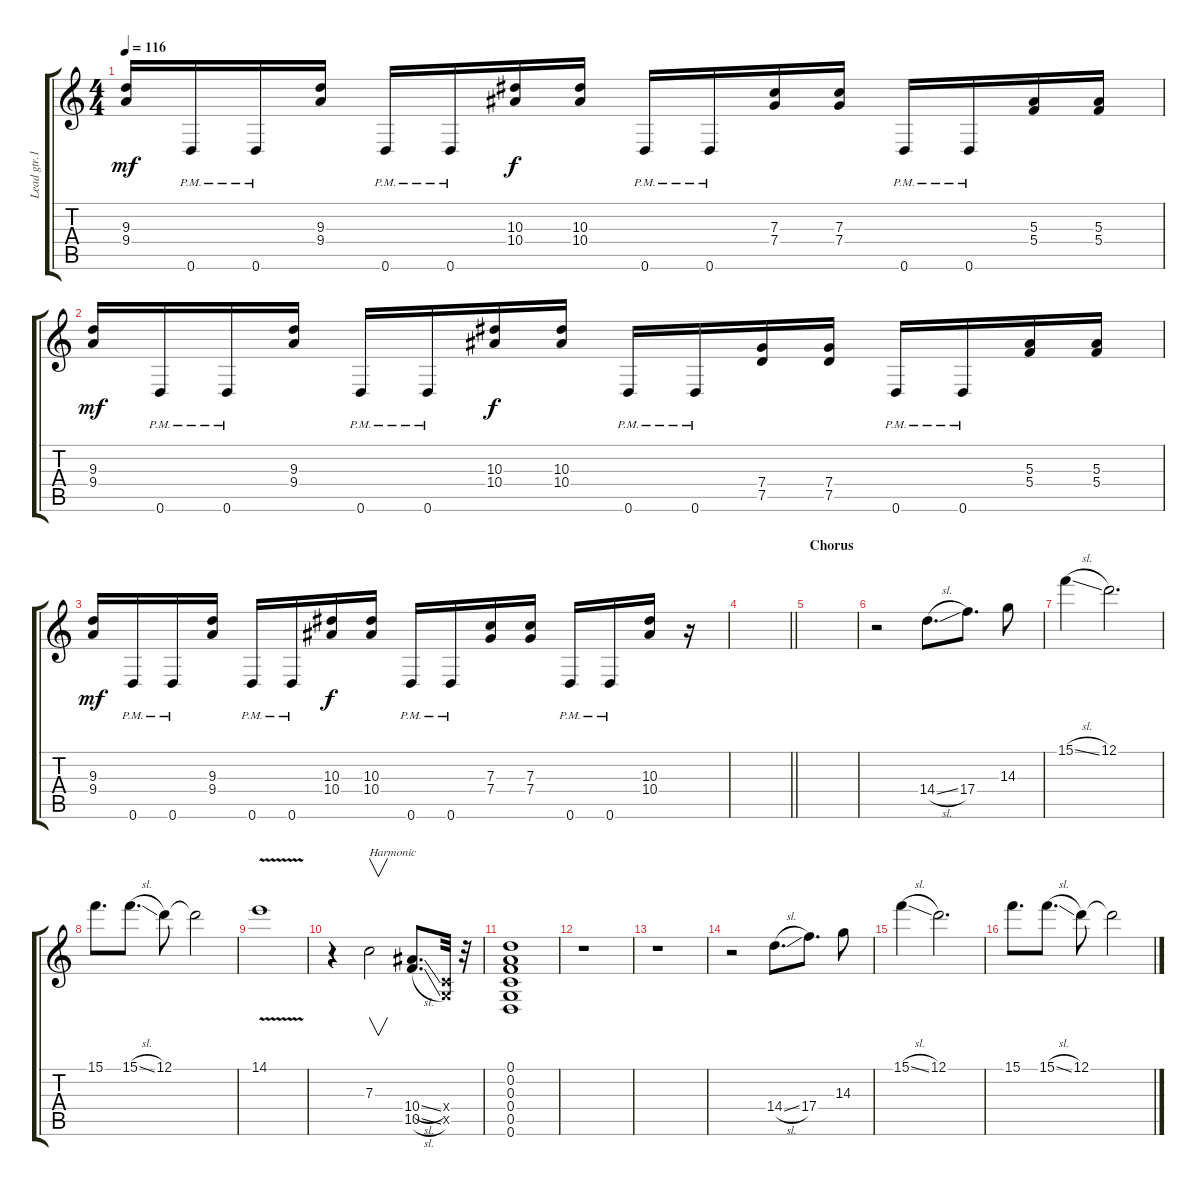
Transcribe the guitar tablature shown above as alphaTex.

\track ("Lead gtr.1" "Lead gtr.1") {instrument distortionguitar}
\staff {score tabs}
\tuning (D4 A3 F3 C3 G2 D2) {hide}
\ts (4 4)
\tempo 116
\clef g2
\ks c
(9.3 9.4).16{dy mf volume 11 balance 2 instrument distortionguitar} 0.6{pm}.16 0.6{pm}.16 (9.3 9.4).16 0.6{pm}.16 0.6{pm}.16 (10.3 10.4).16{dy f} (10.3 10.4).16 0.6{pm}.16 0.6{pm}.16 (7.3 7.4).16 (7.3 7.4).16 0.6{pm}.16 0.6{pm}.16 (5.3 5.4).16 (5.3 5.4).16 |
(9.3 9.4).16{dy mf} 0.6{pm}.16 0.6{pm}.16 (9.3 9.4).16 0.6{pm}.16 0.6{pm}.16 (10.3 10.4).16{dy f} (10.3 10.4).16 0.6{pm}.16 0.6{pm}.16 (7.4 7.5).16 (7.4 7.5).16 0.6{pm}.16 0.6{pm}.16 (5.3 5.4).16 (5.3 5.4).16 |
(9.3 9.4).16{dy mf} 0.6{pm}.16 0.6{pm}.16 (9.3 9.4).16 0.6{pm}.16 0.6{pm}.16 (10.3 10.4).16{dy f} (10.3 10.4).16 0.6{pm}.16 0.6{pm}.16 (7.3 7.4).16 (7.3 7.4).16 0.6{pm}.16 0.6{pm}.16 (10.3 10.4).16 r.16 |
\barLineRight lightlight
|
\section ("" "Chorus")
|
r.2 14.4{sl}.8{d volume 9 balance 8} 17.4.8{d} 14.3.8 |
15.1{sl}.4 12.1.2{d} |
15.1.8{d} 15.1{sl}.8{d} 12.1.8 12.1{t}.2 |
14.1{v}.1 |
r.4 7.3.2{v txt "Harmonic" volume 11 instrument guitarharmonics} (10.4{sl} 10.5{sl}).8{d volume 9 instrument distortionguitar} (0.4{x} 0.5{x}).32 r.32 |
(0.1 0.2 0.3 0.4 0.5 0.6).1{volume 0} |
r.1 |
r.1{volume 16 balance 2} |
r.2 14.4{sl}.8{d volume 9 balance 8} 17.4.8{d} 14.3.8 |
15.1{sl}.4 12.1.2{d} |
15.1.8{d} 15.1{sl}.8{d} 12.1.8 12.1{t}.2
